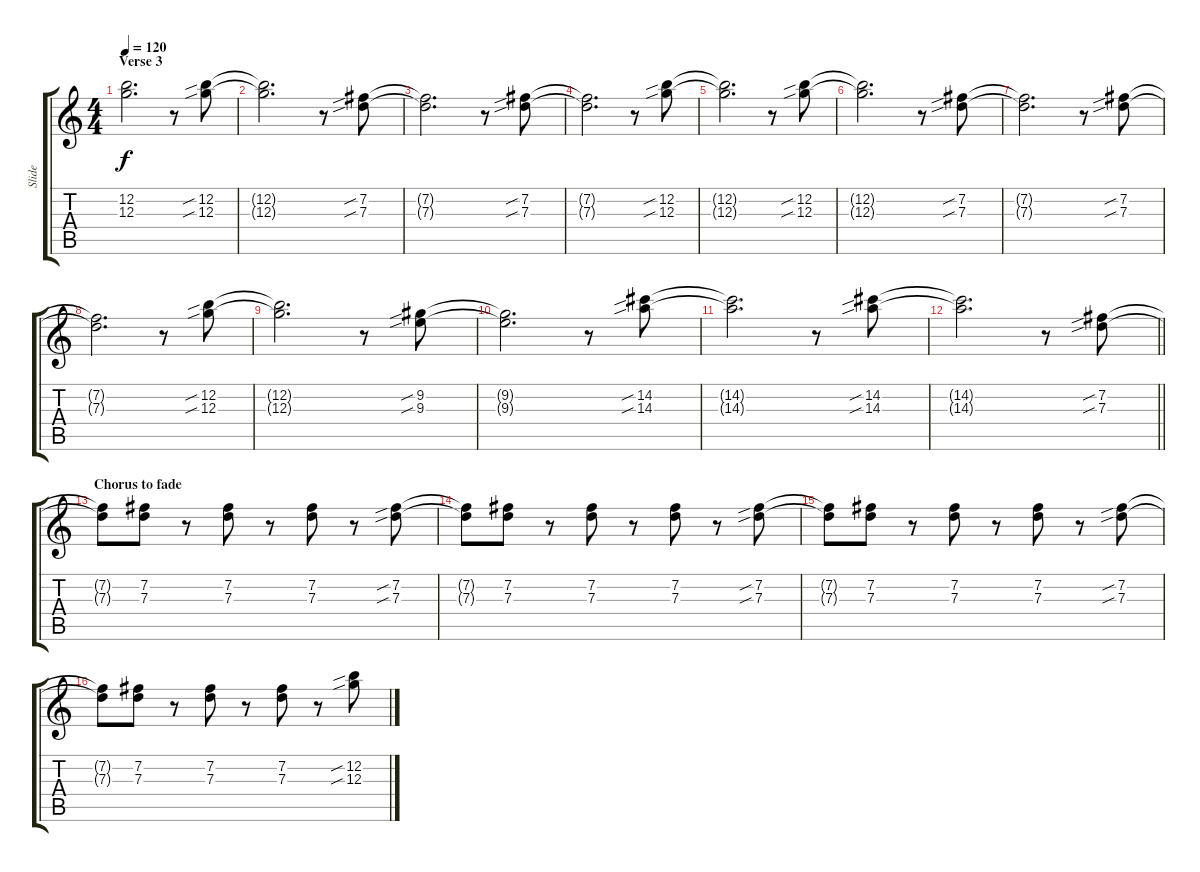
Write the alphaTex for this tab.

\track ("Slide" "Slide") {instrument distortionguitar}
\staff {score tabs}
\tuning (E4 B3 G3 D3 A2 E2) {hide}
\ts (4 4)
\section ("" "Verse 3")
\tempo 120
\clef g2
\ks c
(12.2{t} 12.3{t}).2{d dy f} r.8 (12.2{sib} 12.3{sib}).8 |
(12.2{t} 12.3{t}).2{d} r.8 (7.2{sib} 7.3{sib}).8 |
(7.2{t} 7.3{t}).2{d} r.8 (7.2{sib} 7.3{sib}).8 |
(7.2{t} 7.3{t}).2{d} r.8 (12.2{sib} 12.3{sib}).8 |
(12.2{t} 12.3{t}).2{d} r.8 (12.2{sib} 12.3{sib}).8 |
(12.2{t} 12.3{t}).2{d} r.8 (7.2{sib} 7.3{sib}).8 |
(7.2{t} 7.3{t}).2{d} r.8 (7.2{sib} 7.3{sib}).8 |
(7.2{t} 7.3{t}).2{d} r.8 (12.2{sib} 12.3{sib}).8 |
(12.2{t} 12.3{t}).2{d} r.8 (9.2{sib} 9.3{sib}).8 |
(9.2{t} 9.3{t}).2{d} r.8 (14.2{sib} 14.3{sib}).8 |
(14.2{t} 14.3{t}).2{d} r.8 (14.2{sib} 14.3{sib}).8 |
\barLineRight lightlight
(14.2{t} 14.3{t}).2{d} r.8 (7.2{sib} 7.3{sib}).8 |
\section ("" "Chorus to fade")
(7.2{t} 7.3{t}).8 (7.2 7.3).8 r.8 (7.2 7.3).8 r.8 (7.2 7.3).8 r.8 (7.2{sib} 7.3{sib}).8 |
(7.2{t} 7.3{t}).8 (7.2 7.3).8 r.8 (7.2 7.3).8 r.8 (7.2 7.3).8 r.8 (7.2{sib} 7.3{sib}).8 |
(7.2{t} 7.3{t}).8 (7.2 7.3).8 r.8 (7.2 7.3).8 r.8 (7.2 7.3).8 r.8 (7.2{sib} 7.3{sib}).8 |
(7.2{t} 7.3{t}).8 (7.2 7.3).8 r.8 (7.2 7.3).8 r.8 (7.2 7.3).8 r.8 (12.2{sib} 12.3{sib}).8
